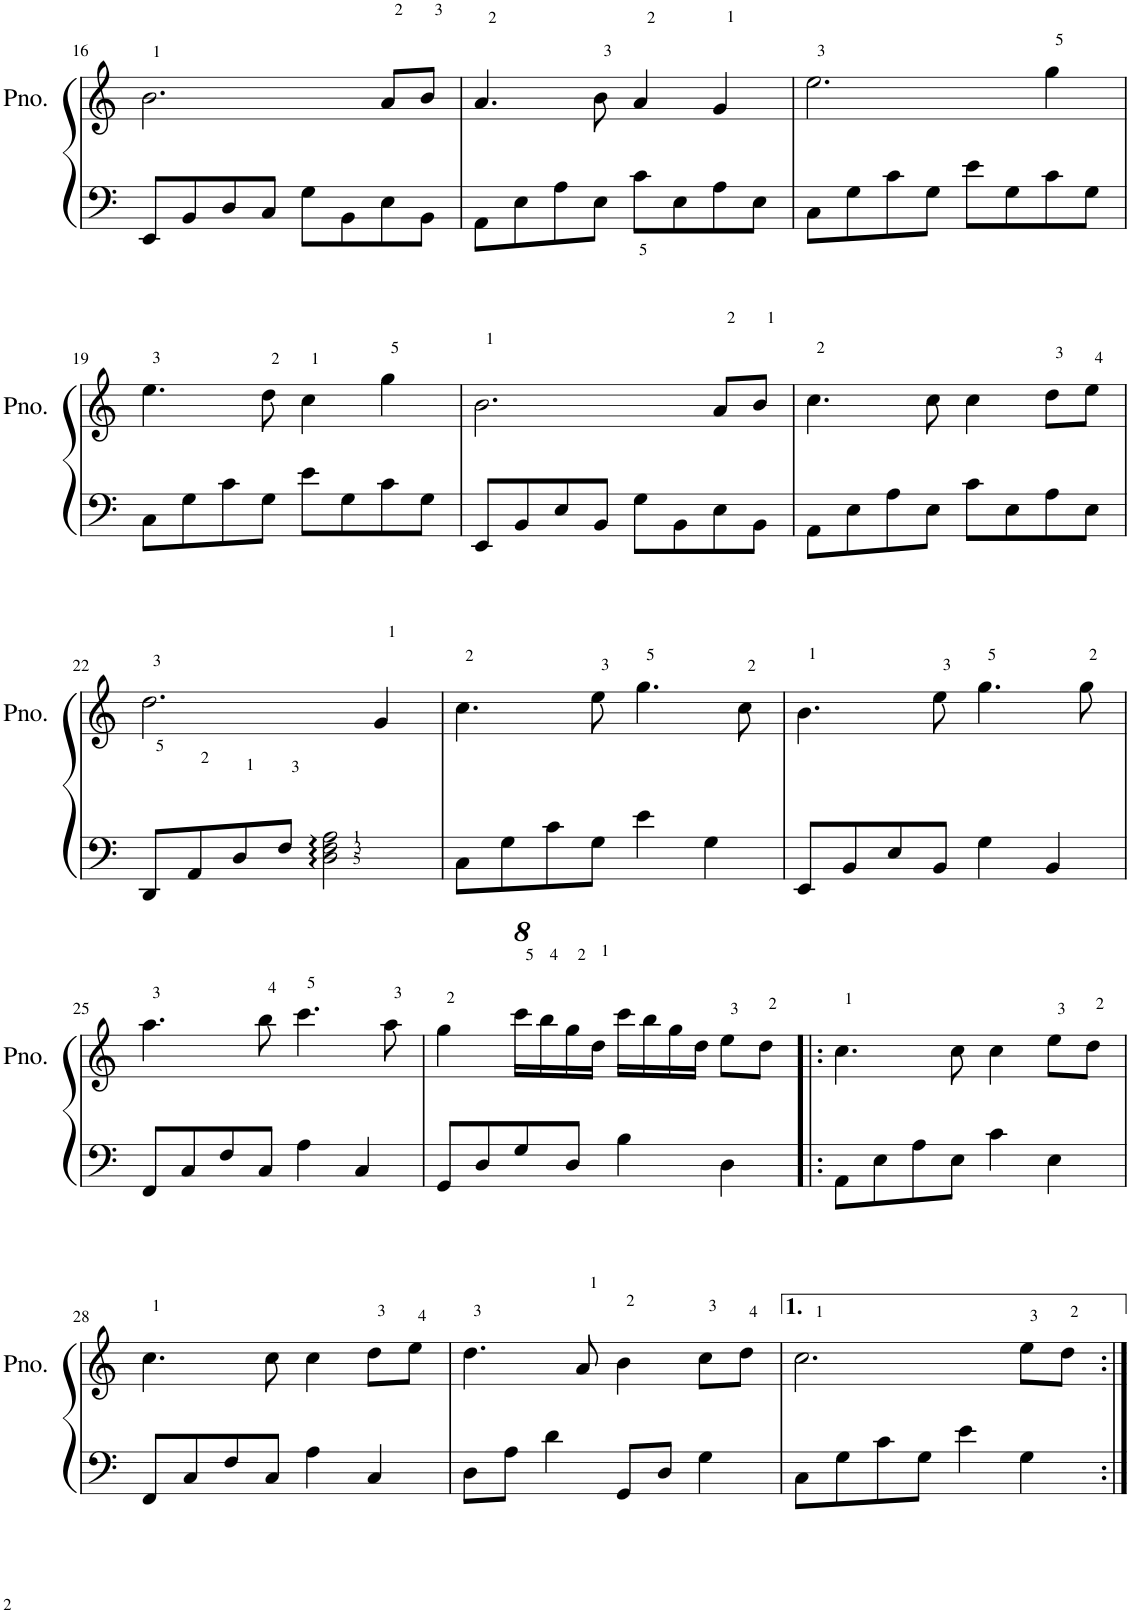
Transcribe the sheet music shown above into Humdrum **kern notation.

**kern	**kern
*part2	*part1
*staff2	*staff1
*I"Klavier	*I"Piano
*	*I'Pno.
!!LO:PB:g=z
*clefF4	*clefG2
*k[]	*k[]
*M4/4	*M4/4
=16	=16
8EE/L	2.b\
8BB/	.
8D/	.
8C/J	.
8G\L	.
8BB\	.
8E\	8a/L
8BB\J	8b/J
=17	=17
8AA\L	4.a/
8E\	.
8A\	.
8E\J	8b\
8c<\L	4a/
8E\	.
8A\	4g/
8E\J	.
=18	=18
8C\L	2.ee\
8G\	.
8c\	.
8G\J	.
8e\L	.
8G\	.
8c\	4gg\
8G\J	.
!!LO:LB:g=z
=19	=19
8C\L	4.ee\
8G\	.
8c\	.
8G\J	8dd\
8e\L	4cc\
8G\	.
8c\	4gg\
8G\J	.
=20	=20
8EE/L	2.b\
8BB/	.
8E/	.
8BB/J	.
8G\L	.
8BB\	.
8E\	8a/L
8BB\J	8b/J
=21	=21
8AA\L	4.cc\
8E\	.
8A\	.
8E\J	8cc\
8c\L	4cc\
8E\	.
8A\	8dd\L
8E\J	8ee\J
!!LO:LB:g=z
=22	=22
8DD/L	2.dd\
8AA/	.
8D/	.
8F/J	.
2D\ 2F\ 2A\	.
.	4g/
=23	=23
8C\L	4.cc\
8G\	.
8c\	.
8G\J	8ee\
4e\	4.gg\
4G\	.
.	8cc\
=24	=24
8EE/L	4.b\
8BB/	.
8E/	.
8BB/J	8ee\
4G\	4.gg\
4BB/	.
.	8gg\
!!LO:LB:g=z
=25	=25
8FF/L	4.aa\
8C/	.
8F/	.
8C/J	8bb\
4A\	4.ccc\
4C/	.
.	8aa\
=26	=26
8GG/L	4gg\
8D/	.
*	*8va
8G/	16cccc\LL
.	16bbb\
8D/J	16ggg\
.	16ddd\JJ
*	*X8va
4B\	16ccc\LL
.	16bb\
.	16gg\
.	16dd\JJ
4D\	8ee\L
.	8dd\J
=27!|:	=27!|:
8AA\L	4.cc\
8E\	.
8A\	.
8E\J	8cc\
4c\	4cc\
4E\	8ee\L
.	8dd\J
!!LO:LB:g=z
=28	=28
8FF/L	4.cc\
8C/	.
8F/	.
8C/J	8cc\
4A\	4cc\
4C/	8dd\L
.	8ee\J
=29	=29
8D\L	4.dd\
8A\J	.
4d\	.
.	8a/
8GG/L	4b\
8D/J	.
4G\	8cc\L
.	8dd\J
=30	=30
8C\L	2.cc\
8G\	.
8c\	.
8G\J	.
4e\	.
4G\	8ee\L
.	8dd\J
=:|!	=:|!
*-	*-
